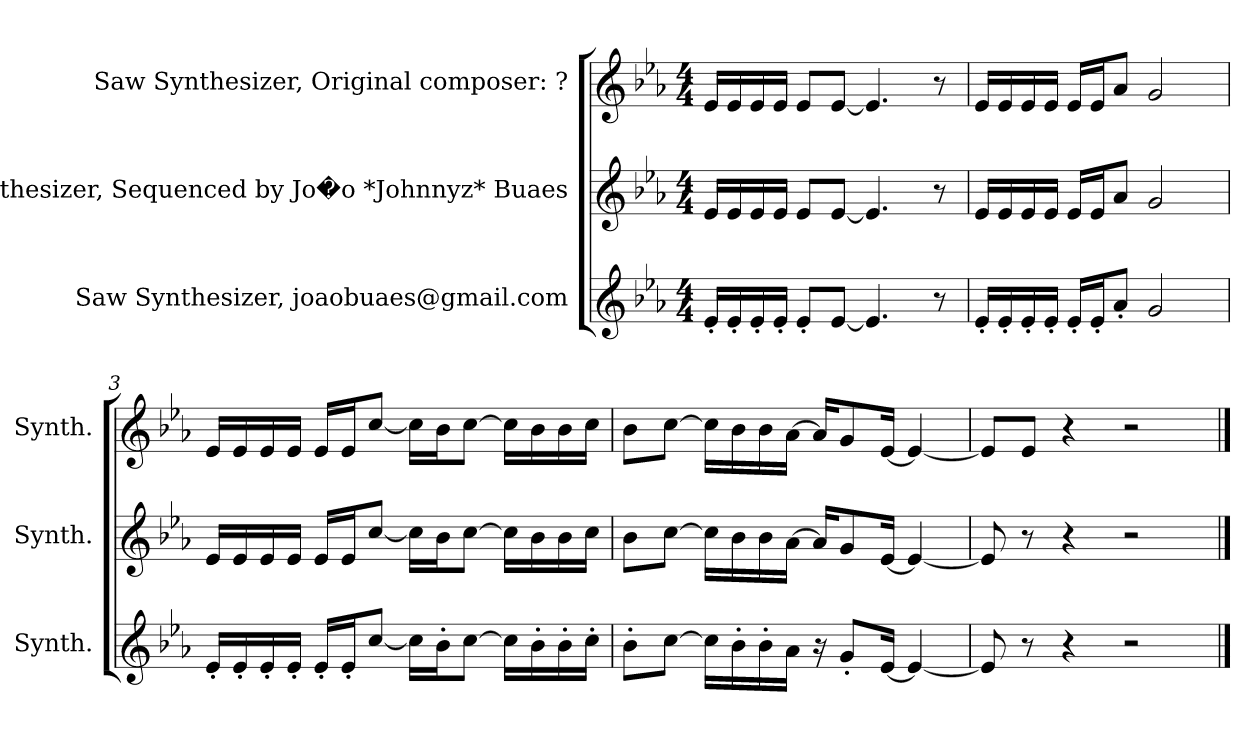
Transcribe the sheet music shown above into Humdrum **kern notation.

**kern	**kern	**kern
*part3	*part2	*part1
*staff3	*staff2	*staff1
*I"Saw Synthesizer, joaobuaes@gmail.com	*I"Saw Synthesizer, Sequenced by Jo�o *Johnnyz* Buaes	*I"Saw Synthesizer, Original composer: ?
*I'Synth.	*I'Synth.	*I'Synth.
*clefG2	*clefG2	*clefG2
*k[b-e-a-]	*k[b-e-a-]	*k[b-e-a-]
*M4/4	*M4/4	*M4/4
*MM113	*MM113	*MM113
=1	=1	=1
16e-'/LL	16e-/LL	16e-/LL
16e-'/	16e-/	16e-/
16e-'/	16e-/	16e-/
16e-'/JJ	16e-/JJ	16e-/JJ
8e-'/L	8e-/L	8e-/L
[8e-/J	[8e-/J	[8e-/J
4.e-/]	4.e-/]	4.e-/]
8r	8r	8r
=2	=2	=2
16e-'/LL	16e-/LL	16e-/LL
16e-'/	16e-/	16e-/
16e-'/	16e-/	16e-/
16e-'/JJ	16e-/JJ	16e-/JJ
16e-'/LL	16e-/LL	16e-/LL
16e-'/J	16e-/J	16e-/J
8a-'/J	8a-/J	8a-/J
2g/	2g/	2g/
!!LO:LB:g=z
=3	=3	=3
16e-'/LL	16e-/LL	16e-/LL
16e-'/	16e-/	16e-/
16e-'/	16e-/	16e-/
16e-'/JJ	16e-/JJ	16e-/JJ
16e-'/LL	16e-/LL	16e-/LL
16e-'/J	16e-/J	16e-/J
[8cc/J	[8cc/J	[8cc/J
16cc\LL]	16cc\LL]	16cc\LL]
16b-'\J	16b-\J	16b-\J
[8cc\J	[8cc\J	[8cc\J
16cc\LL]	16cc\LL]	16cc\LL]
16b-'\	16b-\	16b-\
16b-'\	16b-\	16b-\
16cc'\JJ	16cc\JJ	16cc\JJ
=4	=4	=4
8b-'\L	8b-\L	8b-\L
[8cc\J	[8cc\J	[8cc\J
16cc\LL]	16cc\LL]	16cc\LL]
16b-'\	16b-\	16b-\
16b-'\	16b-\	16b-\
16a-\JJ	[16a-\JJ	[16a-\JJ
16r	16a-/KL]	16a-/KL]
8g'/L	8g/	8g/
[16e-/Jk	[16e-/Jk	[16e-/Jk
4e-/_	4e-/_	4e-/_
=5	=5	=5
8e-/]	8e-/]	8e-/L]
8r	8r	8e-/J
4r	4r	4r
2r	2r	2r
==	==	==
*-	*-	*-
